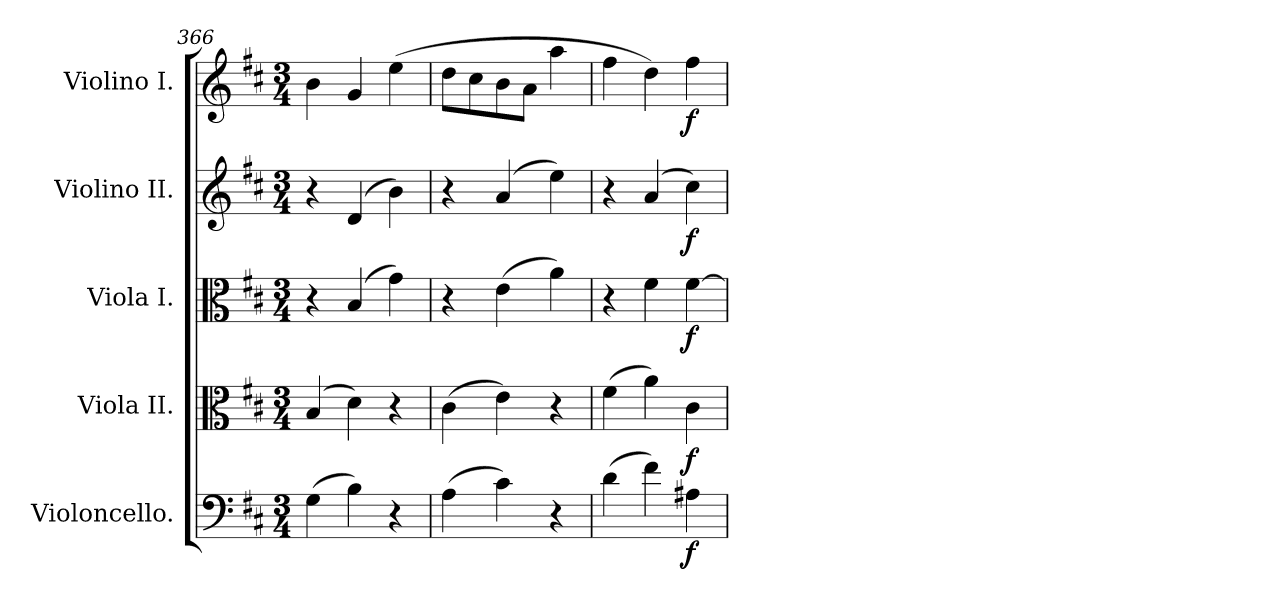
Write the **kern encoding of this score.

**kern	**dynam	**kern	**dynam	**kern	**dynam	**kern	**dynam	**kern	**dynam
*part5	*part5	*part4	*part4	*part3	*part3	*part2	*part2	*part1	*part1
*staff5	*staff5	*staff4	*staff4	*staff3	*staff3	*staff2	*staff2	*staff1	*staff1
*I"Violoncello.	*	*I"Viola II.	*	*I"Viola I.	*	*I"Violino II.	*	*I"Violino I.	*
*I'Vc	*	*I'Vla	*	*I'Vla	*	*I'Vln	*	*I'Vln	*
*clefF4	*	*clefC3	*	*clefC3	*	*clefG2	*	*clefG2	*
*k[f#c#]	*	*k[f#c#]	*	*k[f#c#]	*	*k[f#c#]	*	*k[f#c#]	*
*M3/4	*	*M3/4	*	*M3/4	*	*M3/4	*	*M3/4	*
=366	=366	=366	=366	=366	=366	=366	=366	=366	=366
(>4G\	.	(>4B/	.	4r	.	4r	.	4b\	.
4B\)	.	4d\)	.	(>4B/	.	(>4d/	.	4g/	.
4r	.	4r	.	4g\)	.	4b\)	.	(>4ee\	.
=367	=367	=367	=367	=367	=367	=367	=367	=367	=367
(>4A\	.	(>4c#\	.	4r	.	4r	.	8dd\L	.
.	.	.	.	.	.	.	.	8cc#\	.
4c#\)	.	4e\)	.	(>4e\	.	(>4a/	.	8b\	.
.	.	.	.	.	.	.	.	8a\J	.
4r	.	4r	.	4a\)	.	4ee\)	.	4aa\	.
=368	=368	=368	=368	=368	=368	=368	=368	=368	=368
(>4d\	.	(>4f#\	.	4r	.	4r	.	4ff#\	.
4f#\)	.	4a\)	.	4f#\	.	(>4a/	.	4dd\)	.
!	!LO:DY:b	!	!LO:DY:b	!	!LO:DY:b	!	!LO:DY:b	!	!LO:DY:b
4A#X\	f	4c#\	f	[4f#\	f	4cc#\)	f	4ff#\	f
=	=	=	=	=	=	=	=	=	=
*-	*-	*-	*-	*-	*-	*-	*-	*-	*-
